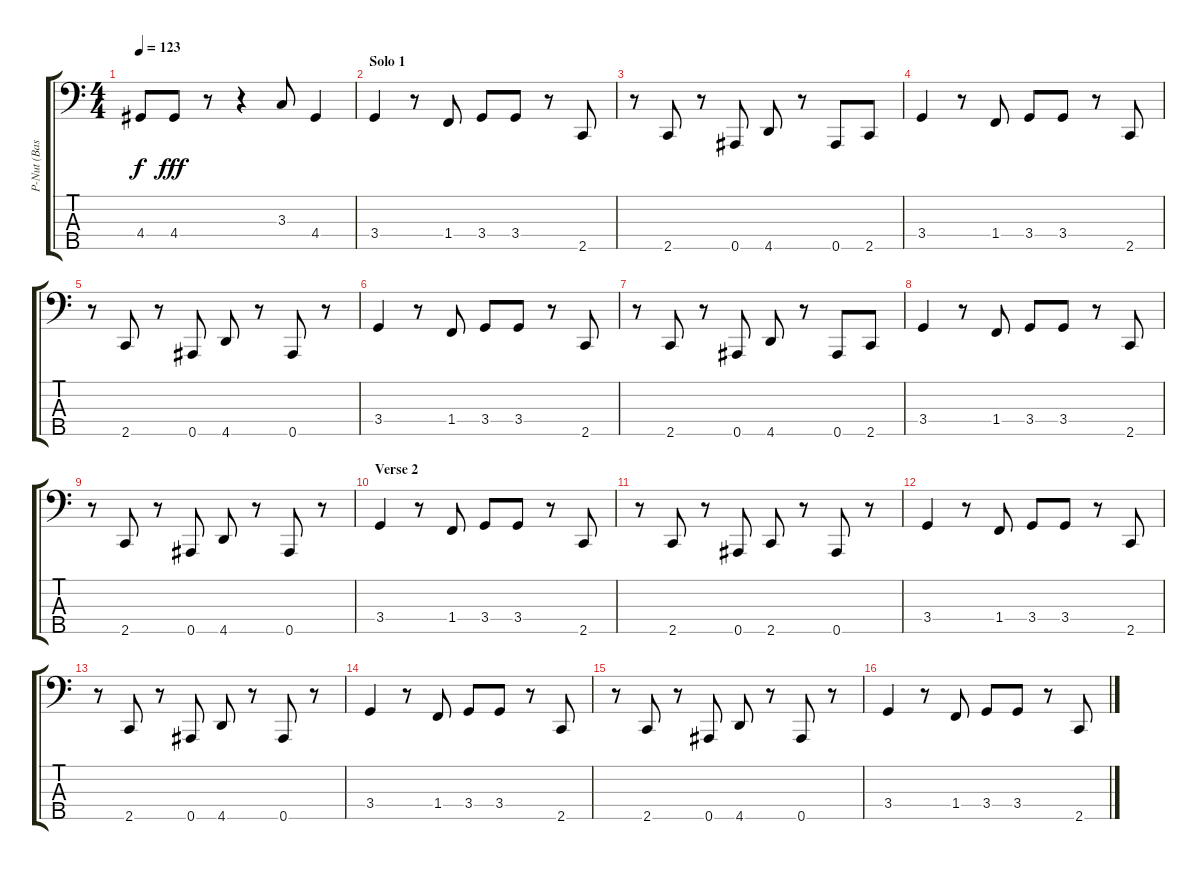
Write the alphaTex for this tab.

\track ("P-Nut (Bass)" "P-Nut (Bas") {instrument electricbassfinger}
\staff {score tabs}
\tuning (G2 D2 A1 E1 Bb0) {hide}
\ts (4 4)
\tempo 123
\clef f4
\ks c
4.4{t}.8{dy f} 4.4.8{dy fff} r.8 r.4 3.3.8 4.4.4 |
\section ("" "Solo 1")
3.4.4{volume 14} r.8 1.4.8 3.4.8 3.4.8 r.8 2.5.8 |
r.8 2.5.8 r.8 0.5.8 4.5.8 r.8 0.5.8 2.5.8 |
3.4.4 r.8 1.4.8 3.4.8 3.4.8 r.8 2.5.8 |
r.8 2.5.8 r.8 0.5.8 4.5.8 r.8 0.5.8 r.8 |
3.4.4 r.8 1.4.8 3.4.8 3.4.8 r.8 2.5.8 |
r.8 2.5.8 r.8 0.5.8 4.5.8 r.8 0.5.8 2.5.8 |
3.4.4 r.8 1.4.8 3.4.8 3.4.8 r.8 2.5.8 |
r.8 2.5.8 r.8 0.5.8 4.5.8 r.8 0.5.8 r.8 |
\section ("" "Verse 2")
3.4.4{volume 11} r.8 1.4.8 3.4.8 3.4.8 r.8 2.5.8 |
r.8 2.5.8 r.8 0.5.8 2.5.8 r.8 0.5.8 r.8 |
3.4.4 r.8 1.4.8 3.4.8 3.4.8 r.8 2.5.8 |
r.8 2.5.8 r.8 0.5.8 4.5.8 r.8 0.5.8 r.8 |
3.4.4 r.8 1.4.8 3.4.8 3.4.8 r.8 2.5.8 |
r.8 2.5.8 r.8 0.5.8 4.5.8 r.8 0.5.8 r.8 |
3.4.4 r.8 1.4.8 3.4.8 3.4.8 r.8 2.5.8
